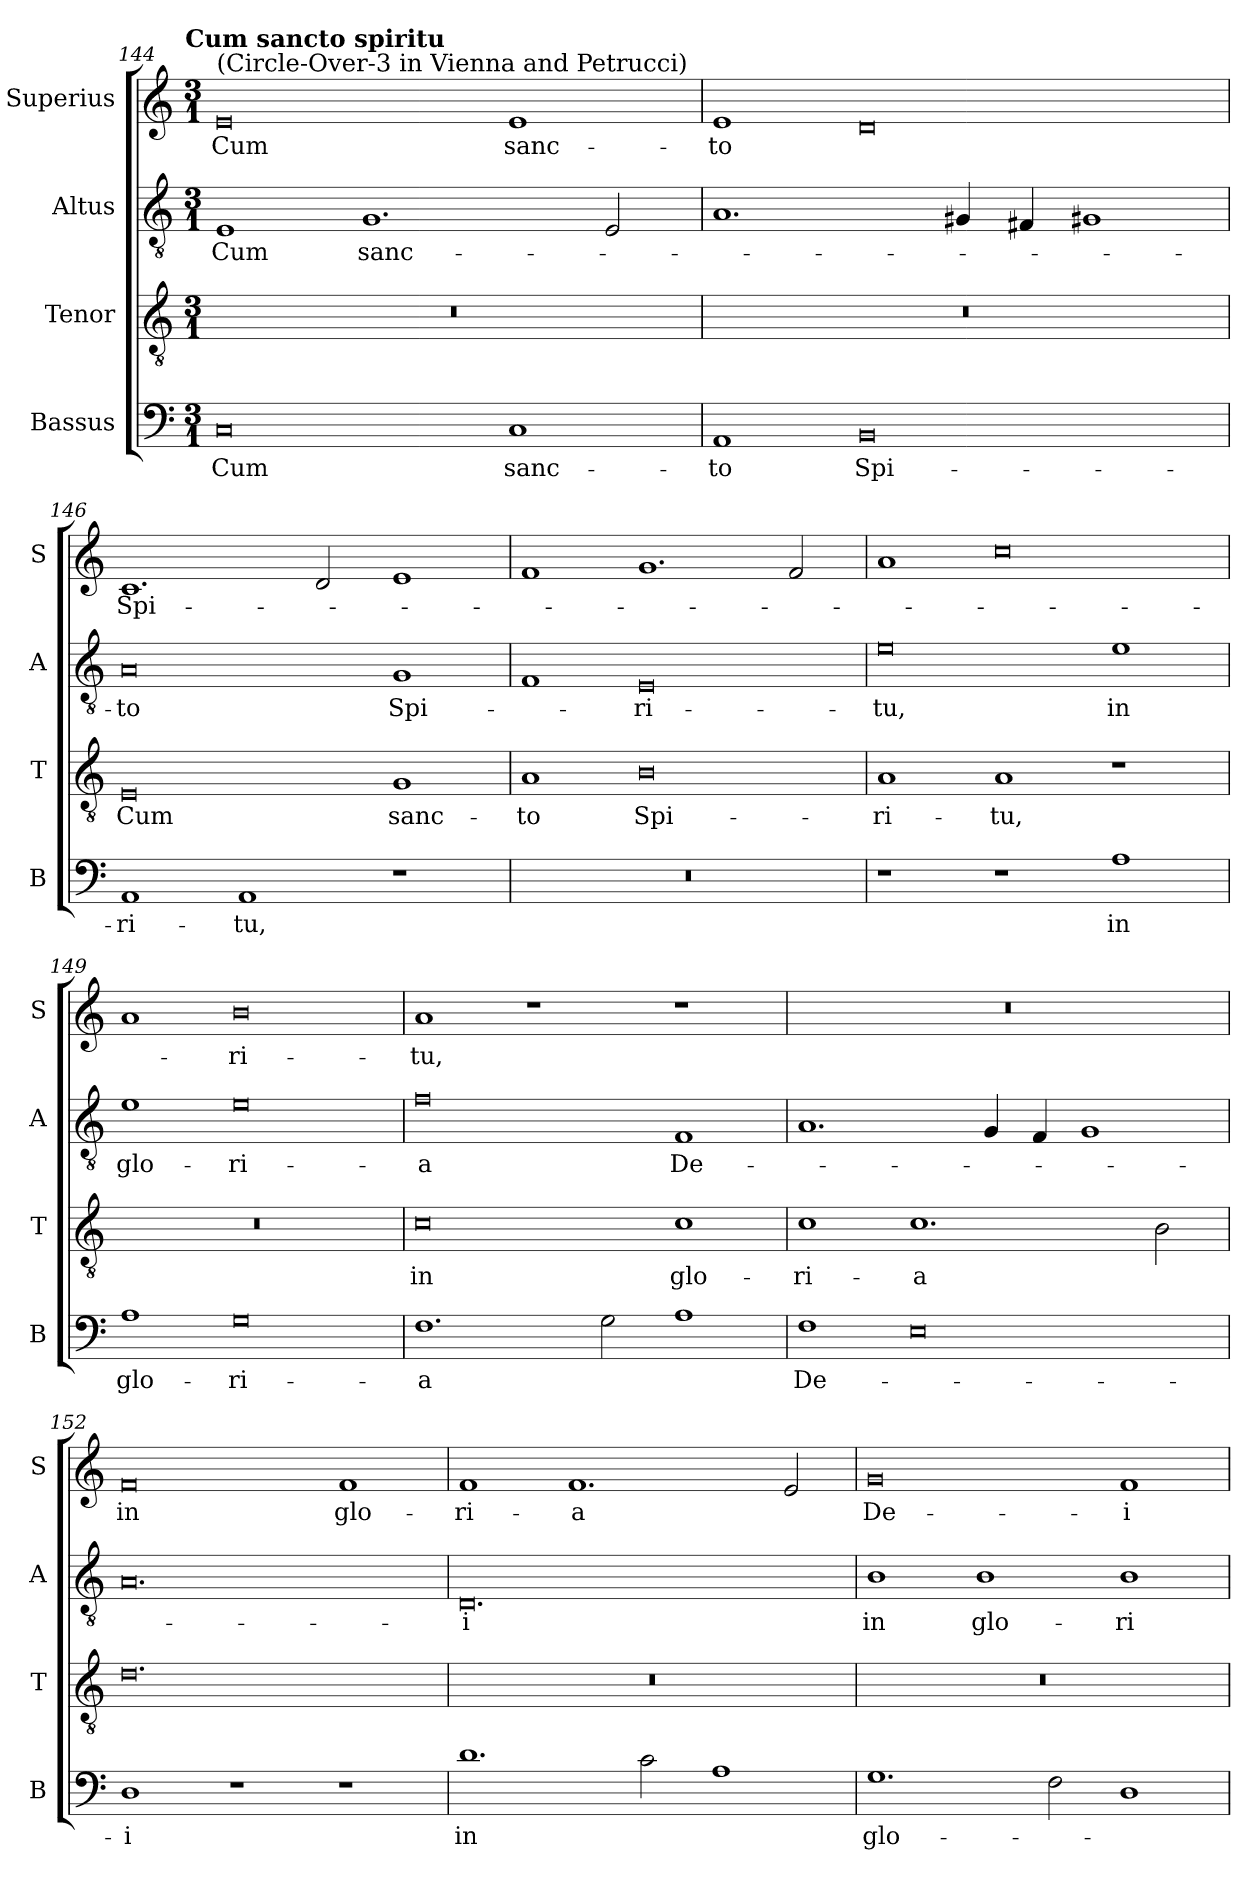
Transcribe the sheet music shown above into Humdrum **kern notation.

**kern	**text	**kern	**text	**kern	**text	**kern	**text
*part4	*part4	*part3	*part3	*part2	*part2	*part1	*part1
*staff4	*staff4	*staff3	*staff3	*staff2	*staff2	*staff1	*staff1
*I"Bassus	*	*I"Tenor	*	*I"Altus	*	*I"Superius	*
*I'B	*	*I'T	*	*I'A	*	*I'S	*
!!LO:LB:g=z
*clefF4	*	*clefGv2	*	*clefGv2	*	*clefG2	*
*k[]	*	*k[]	*	*k[]	*	*k[]	*
!!LO:TX:omd:t=Cum sancto spiritu
*M3/1	*	*M3/1	*	*M3/1	*	*M3/1	*
=144	=144	=144	=144	=144	=144	=144	=144
!	!	!	!	!	!	!LO:TX:a:t=(Circle-Over-3 in Vienna and Petrucci)	!
0C	Cum	0.r	.	1E	Cum	0e	Cum
.	.	.	.	1.G	sanc-	.	.
1C	sanc-	.	.	.	.	1e	sanc-
.	.	.	.	2E/	.	.	.
=145	=145	=145	=145	=145	=145	=145	=145
1AA	-to	0.r	.	1.A	.	1e	-to
0BB	Spi-	.	.	.	.	0d	.
.	.	.	.	4G#X/	.	.	.
.	.	.	.	4F#X/	.	.	.
.	.	.	.	1G#X	.	.	.
=146	=146	=146	=146	=146	=146	=146	=146
1AA	-ri-	0E	Cum	0A	-to	1.c	Spi-
1AA	-tu,	.	.	.	.	.	.
.	.	.	.	.	.	2d/	.
1r	.	1G	sanc-	1G	Spi-	1e	.
=147	=147	=147	=147	=147	=147	=147	=147
0.r	.	1A	-to	1F	.	1f	.
.	.	0B	Spi-	0E	-ri-	1.g	.
.	.	.	.	.	.	2f/	.
=148	=148	=148	=148	=148	=148	=148	=148
1r	.	1A	-ri-	0e	-tu,	1a	.
1r	.	1A	-tu,	.	.	0cc	.
1A	in	1r	.	1e	in	.	.
=149	=149	=149	=149	=149	=149	=149	=149
1A	glo-	0.r	.	1e	glo-	1a	.
0G	-ri-	.	.	0e	-ri-	0b	-ri-
=150	=150	=150	=150	=150	=150	=150	=150
1.F	-a	0c	in	0f	-a	1a	-tu,
.	.	.	.	.	.	1r	.
2G\	.	.	.	.	.	.	.
1A	.	1c	glo-	1F	De-	1r	.
=151	=151	=151	=151	=151	=151	=151	=151
1F	De-	1c	-ri-	1.A	.	0.r	.
0E	.	1.c	-a	.	.	.	.
.	.	.	.	4G/	.	.	.
.	.	.	.	4F/	.	.	.
.	.	.	.	1G	.	.	.
.	.	2B\	.	.	.	.	.
=152	=152	=152	=152	=152	=152	=152	=152
1D	-i	0.d	.	0.A	.	0f	in
1r	.	.	.	.	.	.	.
1r	.	.	.	.	.	1f	glo-
=153	=153	=153	=153	=153	=153	=153	=153
1.d	in	0.r	.	0.D	-i	1f	-ri-
.	.	.	.	.	.	1.f	-a
2c\	.	.	.	.	.	.	.
1A	.	.	.	.	.	.	.
.	.	.	.	.	.	2e/	.
=154	=154	=154	=154	=154	=154	=154	=154
1.G	glo-	0.r	.	1B	in	0g	De-
.	.	.	.	1B	glo-	.	.
2F\	.	.	.	.	.	.	.
1D	.	.	.	1B	-ri-	1f	-i
=	=	=	=	=	=	=	=
*-	*-	*-	*-	*-	*-	*-	*-
